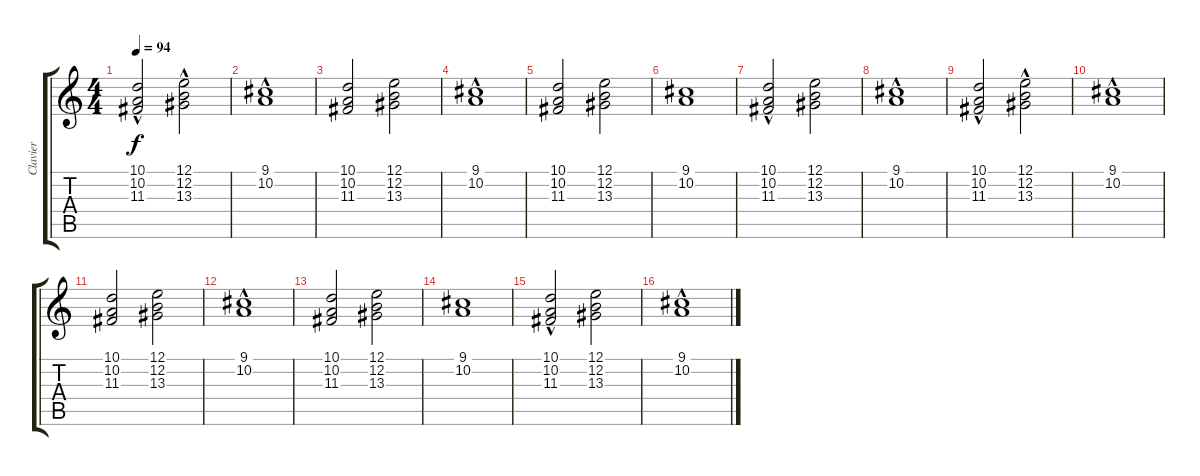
\track ("Clavier" "Clavier") {instrument choiraahs}
\staff {score tabs}
\tuning (E4 B3 G3 D3 A2 E2) {hide}
\ts (4 4)
\tempo 94
\clef g2
\ks c
(10.1 10.2{hac} 11.3).2{dy f} (12.1 12.2{hac} 13.3).2 |
(9.1 10.2{hac}).1 |
(10.1 10.2 11.3).2 (12.1 12.2 13.3).2 |
(9.1 10.2{hac}).1 |
(10.1 10.2 11.3).2 (12.1 12.2 13.3).2 |
(9.1 10.2).1 |
(10.1{hac} 10.2{hac} 11.3).2 (12.1 12.2 13.3).2 |
(9.1 10.2{hac}).1 |
(10.1 10.2{hac} 11.3).2 (12.1 12.2{hac} 13.3).2 |
(9.1 10.2{hac}).1 |
(10.1 10.2 11.3).2 (12.1 12.2 13.3).2 |
(9.1 10.2{hac}).1 |
(10.1 10.2 11.3).2 (12.1 12.2 13.3).2 |
(9.1 10.2).1 |
(10.1{hac} 10.2{hac} 11.3).2 (12.1 12.2 13.3).2 |
(9.1 10.2{hac}).1
